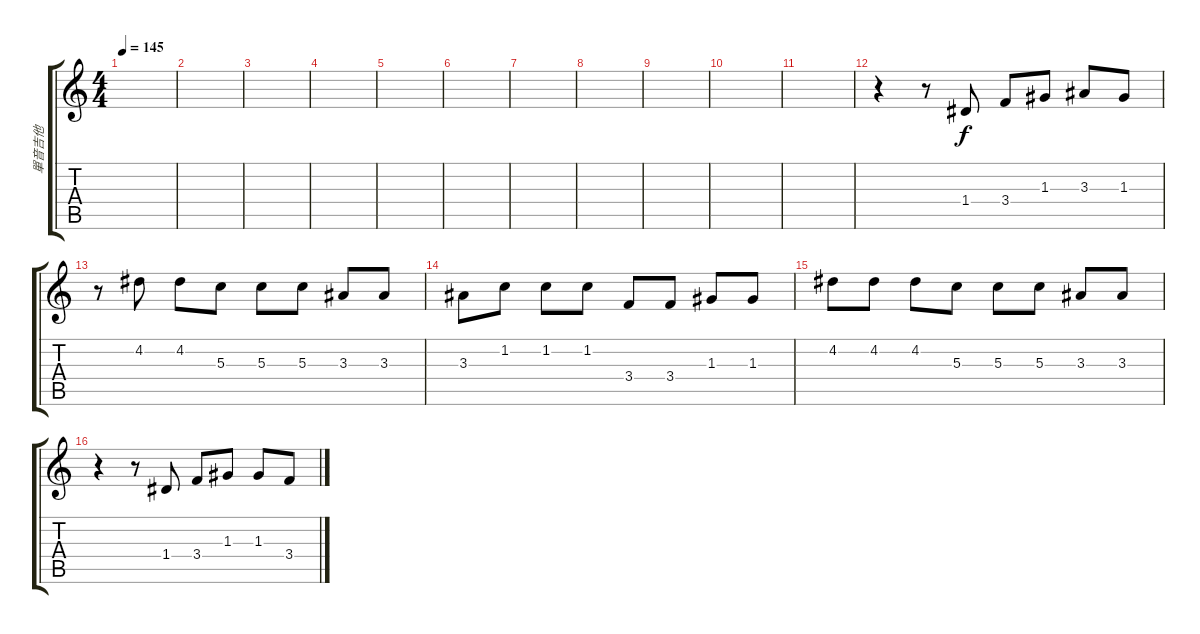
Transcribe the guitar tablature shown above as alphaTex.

\track ("單音吉他" "單音吉他") {instrument overdrivenguitar}
\staff {score tabs}
\tuning (E4 B3 G3 D3 A2 E2) {hide}
\ts (4 4)
\tempo 145
\clef g2
\ks c
|
|
|
|
|
|
|
|
|
|
|
r.4 r.8 1.4.8 3.4.8 1.3.8 3.3.8 1.3.8 |
r.8 4.2.8 4.2.8 5.3.8 5.3.8 5.3.8 3.3.8 3.3.8 |
3.3.8 1.2.8 1.2.8 1.2.8 3.4.8 3.4.8 1.3.8 1.3.8 |
4.2.8 4.2.8 4.2.8 5.3.8 5.3.8 5.3.8 3.3.8 3.3.8 |
r.4 r.8 1.4.8 3.4.8 1.3.8 1.3.8 3.4.8
